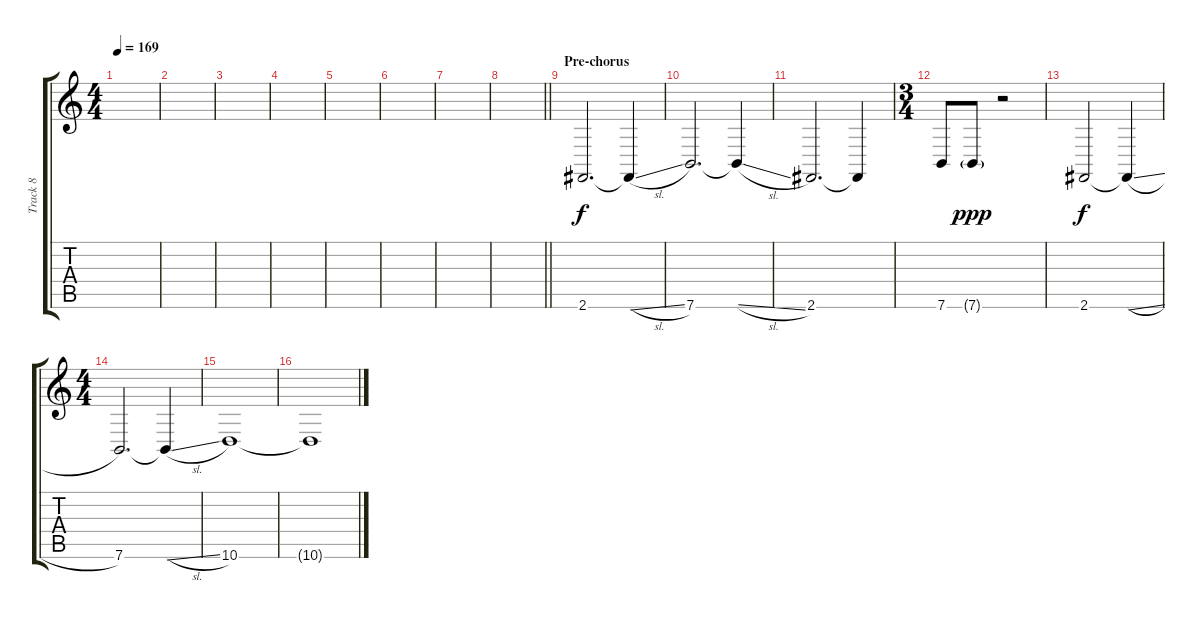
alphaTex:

\track ("Track 8" "Track 8") {instrument pad4choir}
\staff {score tabs}
\tuning (E4 B3 G3 D3 A2 E2) {hide}
\ts (4 4)
\tempo 169
\clef g2
\ks c
|
|
|
|
|
|
|
\barLineRight lightlight
|
\section ("" "Pre-chorus")
2.6.2{d} 2.6{sl t}.4 |
7.6.2{d} 7.6{sl t}.4 |
2.6.2{d} 2.6{t}.4 |
\ts (3 4)
7.6.8 7.6{g}.8{dy ppp} r.2 |
2.6.2{dy f} 2.6{sl t}.4 |
\ts (4 4)
7.6.2{d} 7.6{sl t}.4 |
10.6.1 |
10.6{t}.1
